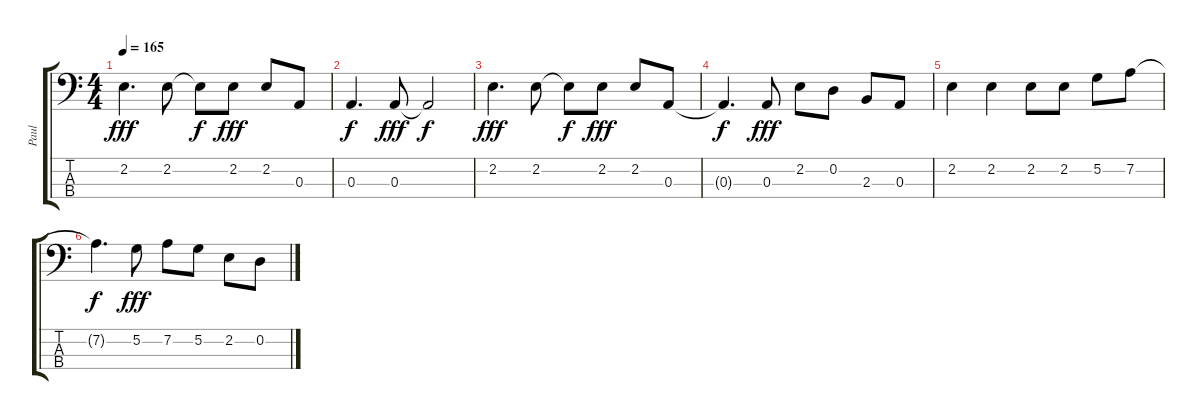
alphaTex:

\track ("Paul" "Paul") {instrument electricbasspick}
\staff {score tabs}
\tuning (G2 D2 A1 E1) {hide}
\ts (4 4)
\tempo 165
\clef f4
\ks c
2.2.4{d dy fff volume 9} 2.2.8 2.2{t}.8{dy f} 2.2.8{dy fff} 2.2.8 0.3.8 |
0.3.4{d dy f volume 7} 0.3.8{dy fff} 0.3{t}.2{dy f} |
2.2.4{d dy fff volume 6} 2.2.8 2.2{t}.8{dy f} 2.2.8{dy fff} 2.2.8 0.3.8 |
0.3{t}.4{d dy f volume 5} 0.3.8{dy fff} 2.2.8 0.2.8 2.3.8 0.3.8 |
2.2.4{volume 3} 2.2.4 2.2.8 2.2.8 5.2.8 7.2.8 |
7.2{t}.4{d dy f volume 2} 5.2.8{dy fff} 7.2.8 5.2.8 2.2.8 0.2.8
